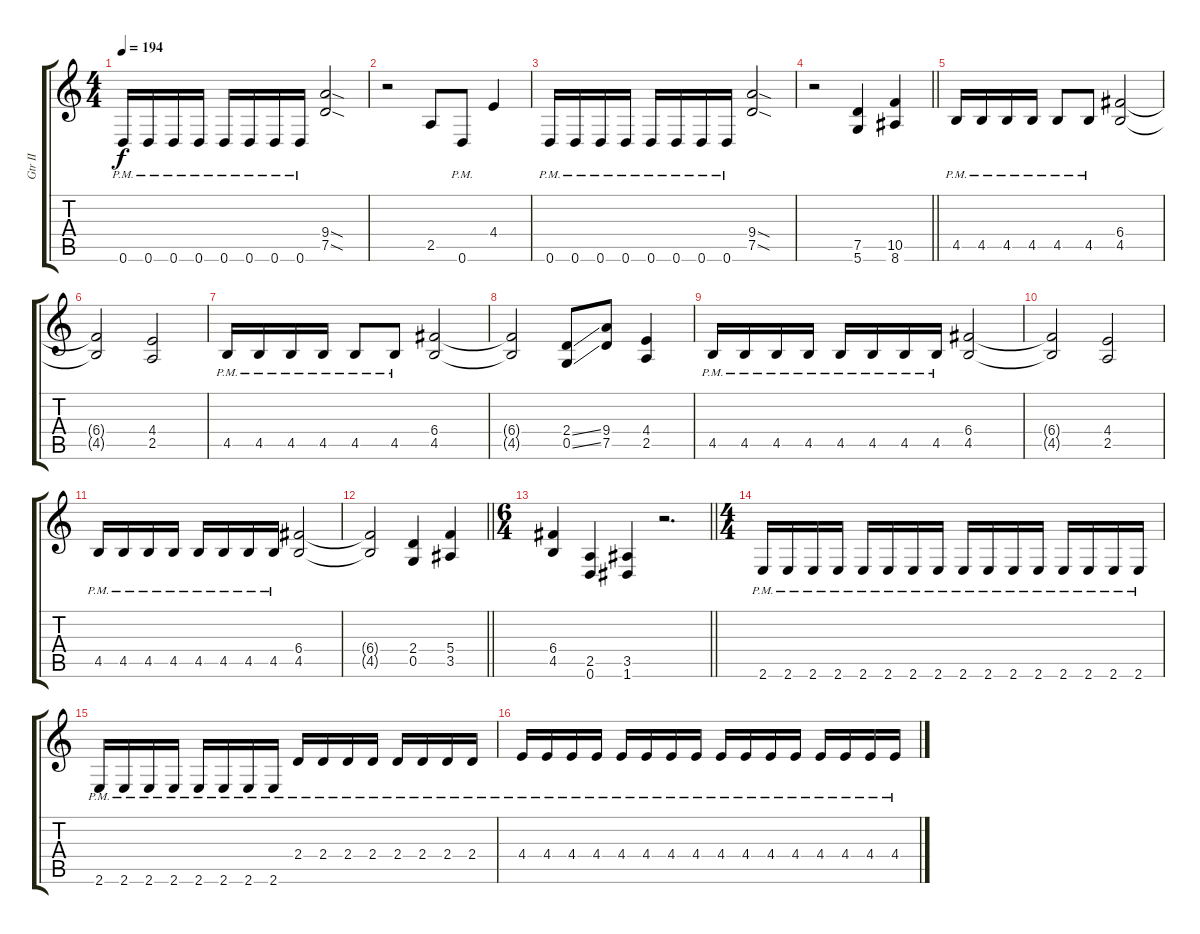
\track ("Gtr II" "Gtr II") {instrument overdrivenguitar}
\staff {score tabs}
\tuning (D4 A3 F3 C3 G2 D2) {hide}
\ts (4 4)
\tempo 194
\clef g2
\ks c
0.6{pm}.16{dy f} 0.6{pm}.16 0.6{pm}.16 0.6{pm}.16 0.6{pm}.16 0.6{pm}.16 0.6{pm}.16 0.6{pm}.16 (9.4{sod} 7.5{sod}).2 |
r.2 2.5.8 0.6{pm}.8 4.4.4 |
0.6{pm}.16 0.6{pm}.16 0.6{pm}.16 0.6{pm}.16 0.6{pm}.16 0.6{pm}.16 0.6{pm}.16 0.6{pm}.16 (9.4{sod} 7.5{sod}).2 |
\barLineRight lightlight
r.2 (7.5 5.6).4 (10.5 8.6).4 |
4.5{pm}.16{volume 14} 4.5{pm}.16 4.5{pm}.16 4.5{pm}.16 4.5{pm}.8 4.5{pm}.8 (6.4 4.5).2 |
(6.4{t} 4.5{t}).2 (4.4 2.5).2 |
4.5{pm}.16 4.5{pm}.16 4.5{pm}.16 4.5{pm}.16 4.5{pm}.8 4.5{pm}.8 (6.4 4.5).2 |
(6.4{t} 4.5{t}).2 (2.4{ss} 0.5{ss}).8 (9.4 7.5).8 (4.4 2.5).4 |
4.5{pm}.16 4.5{pm}.16 4.5{pm}.16 4.5{pm}.16 4.5{pm}.16 4.5{pm}.16 4.5{pm}.16 4.5{pm}.16 (6.4 4.5).2 |
(6.4{t} 4.5{t}).2 (4.4 2.5).2 |
4.5{pm}.16 4.5{pm}.16 4.5{pm}.16 4.5{pm}.16 4.5{pm}.16 4.5{pm}.16 4.5{pm}.16 4.5{pm}.16 (6.4 4.5).2 |
\barLineRight lightlight
(6.4{t} 4.5{t}).2 (2.4 0.5).4 (5.4 3.5).4 |
\ts (6 4)
\barLineRight lightlight
(6.4 4.5).4 (2.5 0.6).4 (3.5 1.6).4 r.2{d} |
\ts (4 4)
2.6{pm}.16{volume 12 balance 15} 2.6{pm}.16 2.6{pm}.16 2.6{pm}.16 2.6{pm}.16 2.6{pm}.16 2.6{pm}.16 2.6{pm}.16 2.6{pm}.16 2.6{pm}.16 2.6{pm}.16 2.6{pm}.16 2.6{pm}.16 2.6{pm}.16 2.6{pm}.16 2.6{pm}.16 |
2.6{pm}.16 2.6{pm}.16 2.6{pm}.16 2.6{pm}.16 2.6{pm}.16 2.6{pm}.16 2.6{pm}.16 2.6{pm}.16 2.4{pm}.16 2.4{pm}.16 2.4{pm}.16 2.4{pm}.16 2.4{pm}.16 2.4{pm}.16 2.4{pm}.16 2.4{pm}.16 |
4.4{pm}.16 4.4{pm}.16 4.4{pm}.16 4.4{pm}.16 4.4{pm}.16 4.4{pm}.16 4.4{pm}.16 4.4{pm}.16 4.4{pm}.16 4.4{pm}.16 4.4{pm}.16 4.4{pm}.16 4.4{pm}.16 4.4{pm}.16 4.4{pm}.16 4.4{pm}.16
